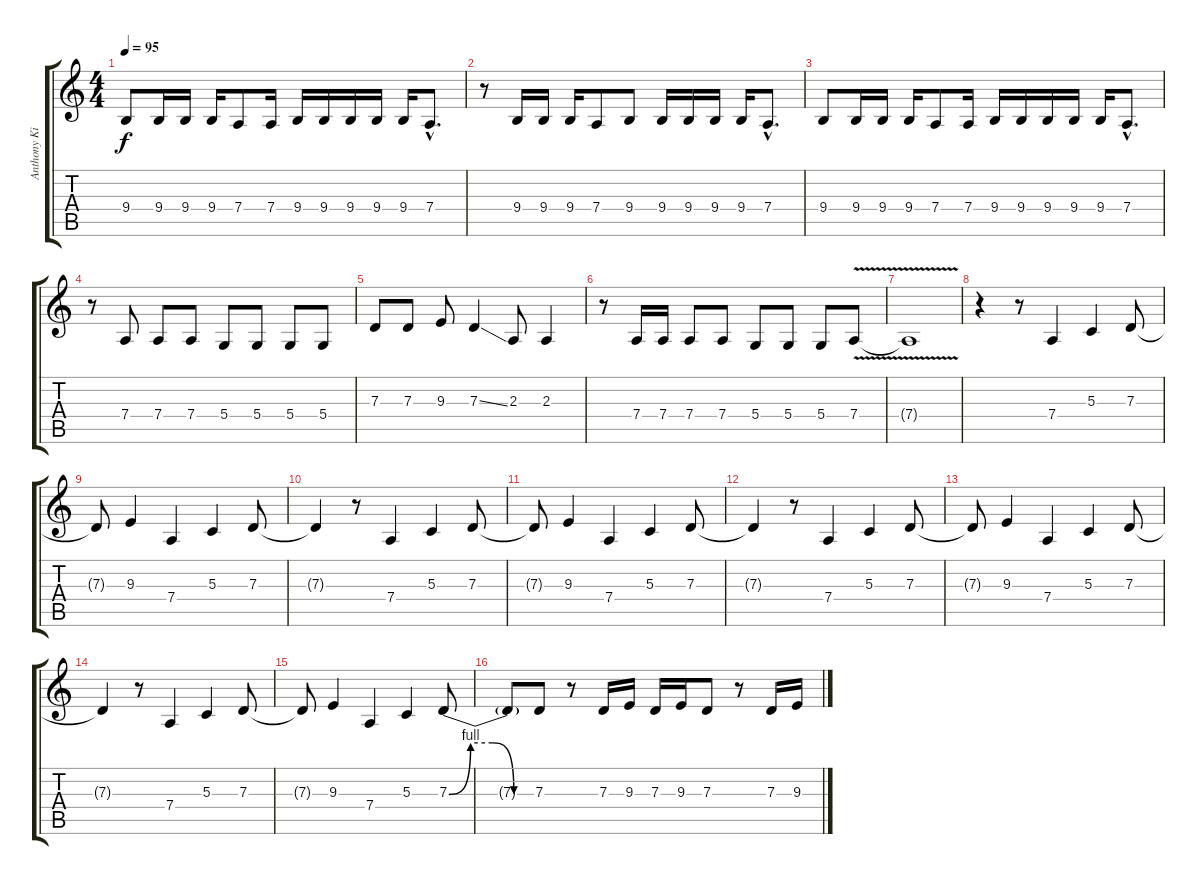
\track ("Anthony Kieds" "Anthony Ki") {instrument violin}
\staff {score tabs}
\tuning (E4 B3 G3 D3 A2 E2) {hide}
\ts (4 4)
\tempo 95
\clef g2
\ks c
9.4.8{dy f} 9.4.16 9.4.16 9.4.16 7.4.8 7.4.16 9.4.16 9.4.16 9.4.16 9.4.16 9.4.16 7.4{hac}.8{d} |
r.8 9.4.16 9.4.16 9.4.16 7.4.8 9.4.8 9.4.16 9.4.16 9.4.16 9.4.16 7.4{hac}.8{d} |
9.4.8 9.4.16 9.4.16 9.4.16 7.4.8 7.4.16 9.4.16 9.4.16 9.4.16 9.4.16 9.4.16 7.4{hac}.8{d} |
r.8 7.4.8 7.4.8 7.4.8 5.4.8 5.4.8 5.4.8 5.4.8 |
7.3.8 7.3.8 9.3.8 7.3{ss}.4 2.3.8 2.3.4 |
r.8 7.4.16 7.4.16 7.4.8 7.4.8 5.4.8 5.4.8 5.4.8 7.4{v}.8 |
7.4{t}.1 |
r.4 r.8 7.4.4 5.3.4 7.3.8 |
7.3{t}.8 9.3.4 7.4.4 5.3.4 7.3.8 |
7.3{t}.4 r.8 7.4.4 5.3.4 7.3.8 |
7.3{t}.8 9.3.4 7.4.4 5.3.4 7.3.8 |
7.3{t}.4 r.8 7.4.4 5.3.4 7.3.8 |
7.3{t}.8 9.3.4 7.4.4 5.3.4 7.3.8 |
7.3{t}.4 r.8 7.4.4 5.3.4 7.3.8 |
7.3{t}.8 9.3.4 7.4.4 5.3.4 7.3{be (custom 0 0 15 4 30 4 45 0 60 0)}.8 |
7.3{t}.8 7.3.8 r.8 7.3.16 9.3.16 7.3.16 9.3.16 7.3.8 r.8 7.3.16 9.3.16
